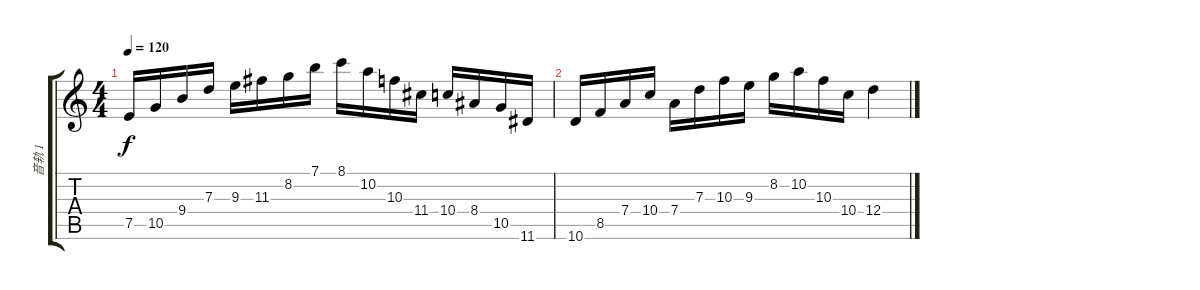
\track ("音轨 1" "音轨 1") {instrument acousticguitarnylon}
\staff {score tabs}
\tuning (E4 B3 G3 D3 A2 E2) {hide}
\ts (4 4)
\tempo 120
\clef g2
\ks c
7.5.16{dy f instrument acousticguitarnylon} 10.5.16 9.4.16 7.3.16 9.3.16 11.3.16 8.2.16 7.1.16 8.1.16 10.2.16 10.3.16 11.4.16 10.4.16 8.4.16 10.5.16 11.6.16 |
10.6.16 8.5.16 7.4.16 10.4.16 7.4.16 7.3.16 10.3.16 9.3.16 8.2.16 10.2.16 10.3.16 10.4.16 12.4.4
